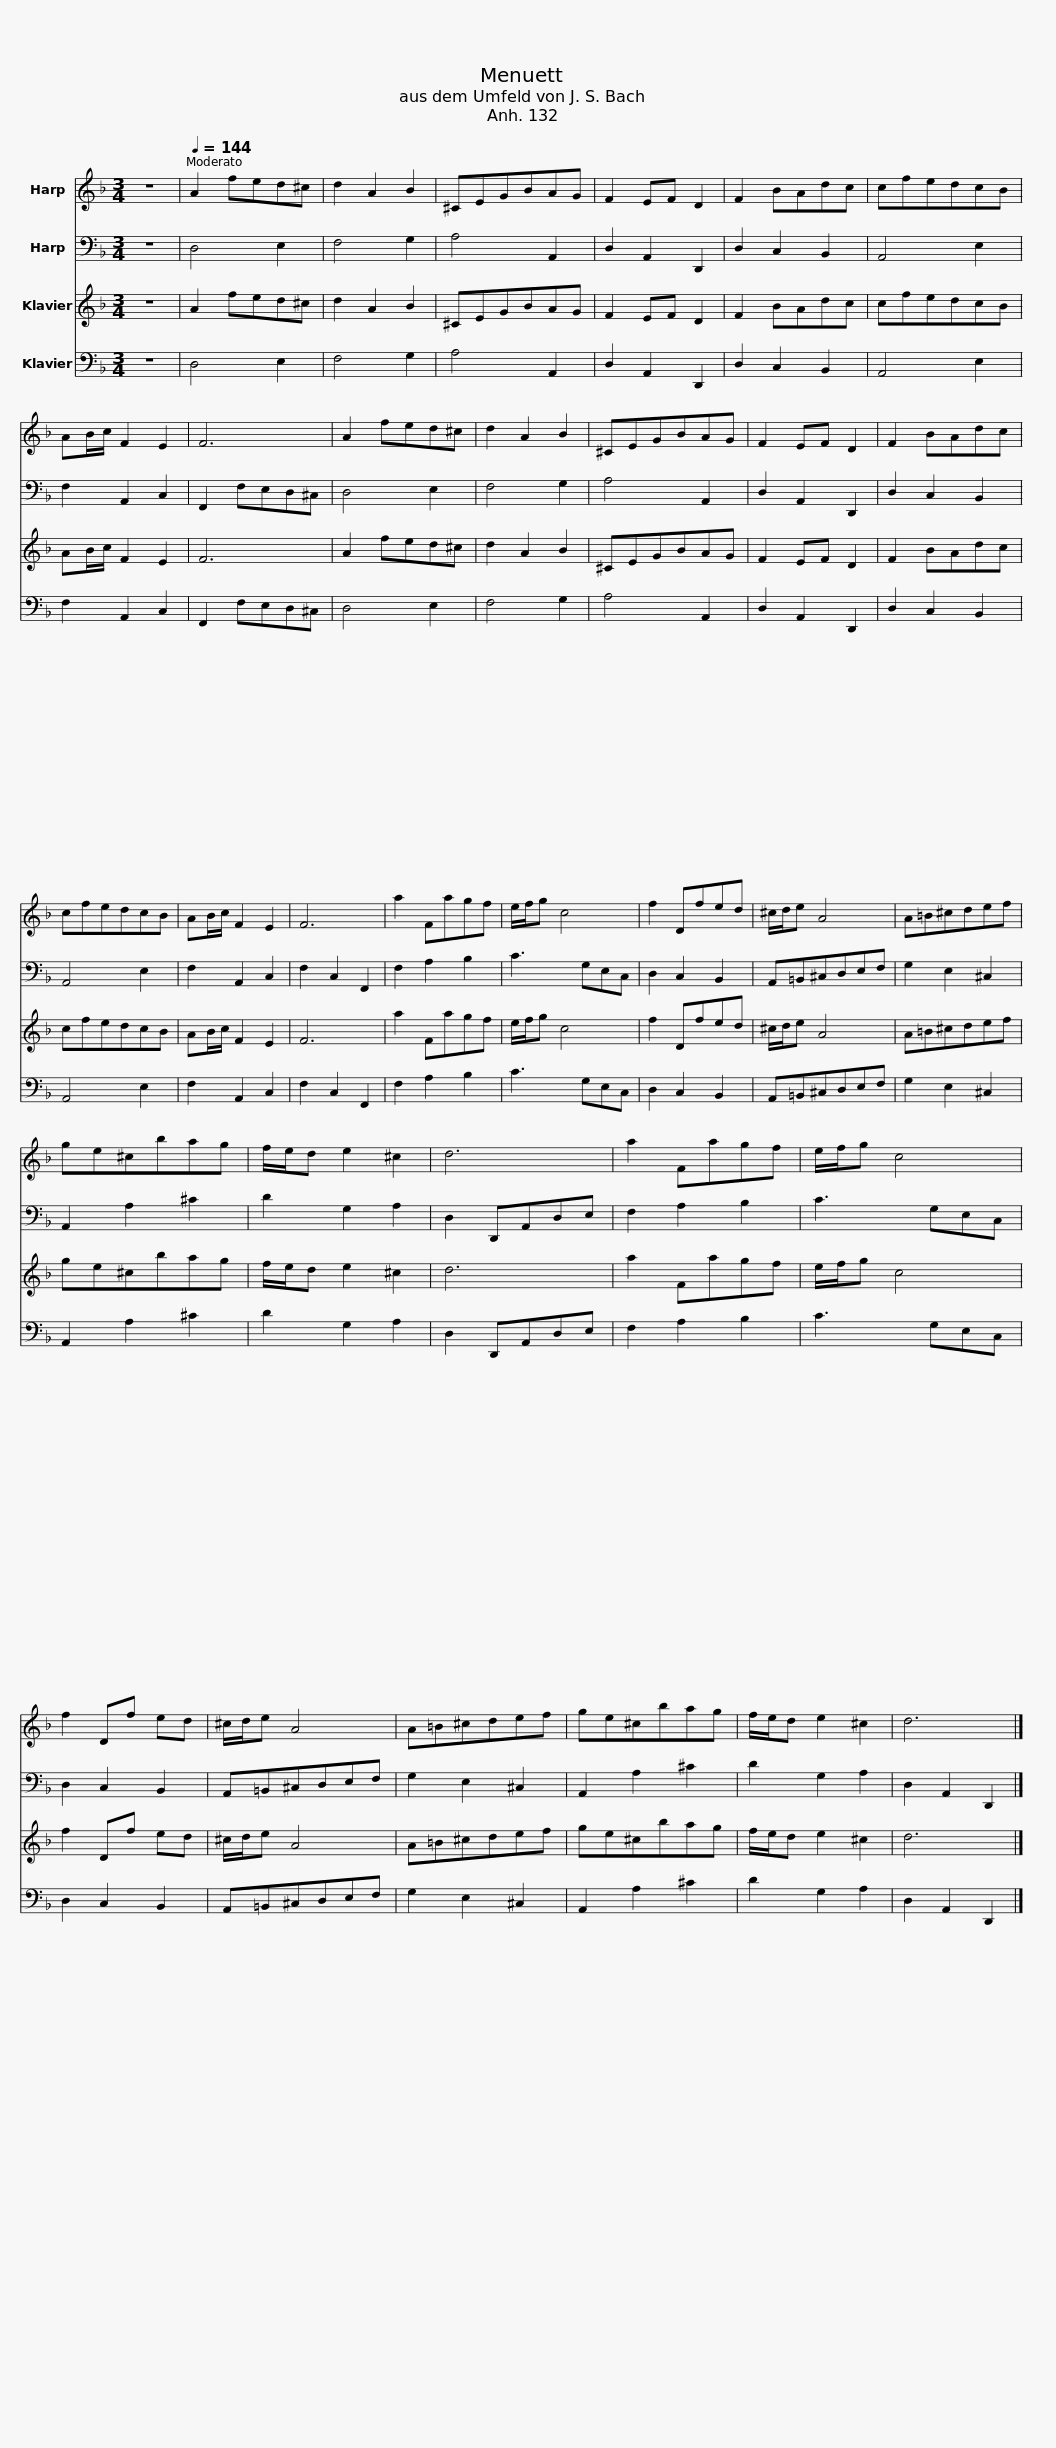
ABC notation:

X:1
%%score 1 2 3 4
L:1/8
M:3/4
I:linebreak $
K:F
V:1 treble
V:2 bass
V:3 treble
V:4 bass
V:1
 z6 |[Q:1/4=144] A2 fed^c | d2 A2 B2 | ^CEGBAG | F2 EF D2 |$ %5
 F2 BAdc | cfedcB | AB/c/ F2 E2 | F6 |$ A2 fed^c | %10
 d2 A2 B2 | ^CEGBAG | F2 EF D2 |$ F2 BAdc | cfedcB | %15
 AB/c/ F2 E2 | F6 |$ a2 Fagf | e/f/g c4 | f2 Dfed | %20
 ^c/d/e A4 |$ A=B^cdef | ge^cbag | f/e/d e2 ^c2 | d6 |$ %25
 a2 Fagf | e/f/g c4 | f2 Df ed | ^c/d/e A4 |$ A=B^cdef | %30
 ge^cbag | f/e/d e2 ^c2 | d6 |] %33
V:2
 z6 | D,4 E,2 | F,4 G,2 | A,4 A,,2 | D,2 A,,2 D,,2 |$ %5
 D,2 C,2 B,,2 | A,,4 E,2 | F,2 A,,2 C,2 | F,,2 F,E,D,^C, |$ D,4 E,2 | %10
 F,4 G,2 | A,4 A,,2 | D,2 A,,2 D,,2 |$ D,2 C,2 B,,2 | A,,4 E,2 | %15
 F,2 A,,2 C,2 | F,2 C,2 F,,2 |$ F,2 A,2 B,2 | C3 G,E,C, | D,2 C,2 B,,2 | %20
 A,,=B,,^C,D,E,F, |$ G,2 E,2 ^C,2 | A,,2 A,2 ^C2 | D2 G,2 A,2 | D,2 D,,A,,D,E, |$ %25
 F,2 A,2 B,2 | C3 G,E,C, | D,2 C,2 B,,2 | A,,=B,,^C,D,E,F, |$ G,2 E,2 ^C,2 | %30
 A,,2 A,2 ^C2 | D2 G,2 A,2 | D,2 A,,2 D,,2 |] %33
V:3
 z6 | A2 fed^c | d2 A2 B2 | ^CEGBAG | F2 EF D2 |$ %5
 F2 BAdc | cfedcB | AB/c/ F2 E2 | F6 |$ A2 fed^c | %10
 d2 A2 B2 | ^CEGBAG | F2 EF D2 |$ F2 BAdc | cfedcB | %15
 AB/c/ F2 E2 | F6 |$ a2 Fagf | e/f/g c4 | f2 Dfed | %20
 ^c/d/e A4 |$ A=B^cdef | ge^cbag | f/e/d e2 ^c2 | d6 |$ %25
 a2 Fagf | e/f/g c4 | f2 Df ed | ^c/d/e A4 |$ A=B^cdef | %30
 ge^cbag | f/e/d e2 ^c2 | d6 |] %33
V:4
 z6 | D,4 E,2 | F,4 G,2 | A,4 A,,2 | D,2 A,,2 D,,2 |$ %5
 D,2 C,2 B,,2 | A,,4 E,2 | F,2 A,,2 C,2 | F,,2 F,E,D,^C, |$ D,4 E,2 | %10
 F,4 G,2 | A,4 A,,2 | D,2 A,,2 D,,2 |$ D,2 C,2 B,,2 | A,,4 E,2 | %15
 F,2 A,,2 C,2 | F,2 C,2 F,,2 |$ F,2 A,2 B,2 | C3 G,E,C, | D,2 C,2 B,,2 | %20
 A,,=B,,^C,D,E,F, |$ G,2 E,2 ^C,2 | A,,2 A,2 ^C2 | D2 G,2 A,2 | D,2 D,,A,,D,E, |$ %25
 F,2 A,2 B,2 | C3 G,E,C, | D,2 C,2 B,,2 | A,,=B,,^C,D,E,F, |$ G,2 E,2 ^C,2 | %30
 A,,2 A,2 ^C2 | D2 G,2 A,2 | D,2 A,,2 D,,2 |] %33
